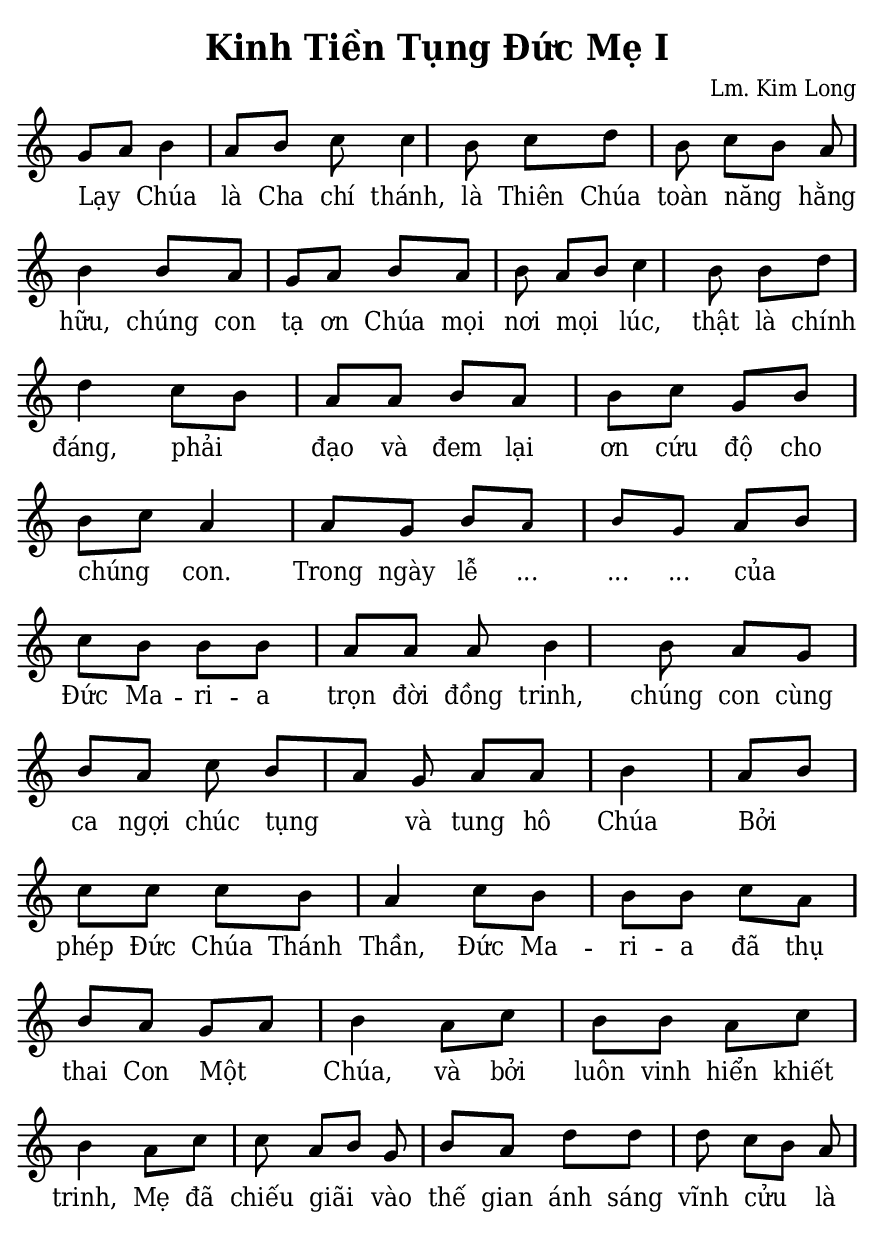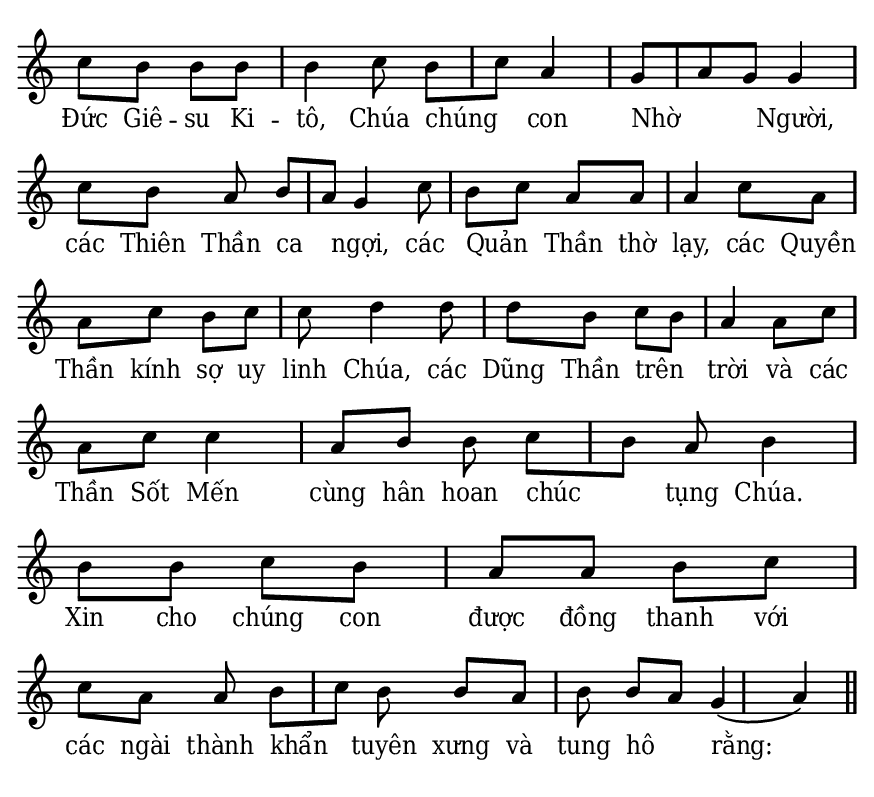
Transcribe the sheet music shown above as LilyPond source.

% Cài đặt chung\
\version "2.22.1"
\include "english.ly"
\include "gregorian.ly"

\header {
  title = "Kinh Tiền Tụng Đức Mẹ I"
  composer = "Lm. Kim Long"
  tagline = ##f
}

% Nhạc phiên khúc
nhacPhienKhucSop = \relative c'' {
  g8 \hide ([a]) b4 a8 b c c4 b8 c d b c \hide ([b]) a b4
  b8 a g a b a b a \hide ([b]) c4 b8 b d d4 c8 \hide ([b])
  a a b a b c g b b \hide ([c]) a4 \bar "|" a8 g b \tiny a b g \normalsize
  a \hide ([b]) c b b b a a a b4 b8 a g b a c
  b \hide ([a]) g a a b4 \bar "|" a8 \hide ([b]) c c c b a4 c8 b b
  b c a b a g \hide ([a]) b4 a8 c b b a c b4 a8 c c
  a \hide ([b]) g b a d d d c \hide ([b]) a c b b b b4 c8 b \hide ([c]) a4 \bar "|"
  g8 \hide ([a g]) g4 c8 b a b \hide ([a]) g4 c8 b \hide ([c]) a a a4 c8
  a a c b c c d4 d8 d b c \hide ([b]) a4 a8
  c a c c4 a8 b b c \hide ([b]) a b4 b8 b c b
  a a b c c a a b \hide ([c]) b b a b b \hide ([a]) g4 (a) \bar "||"
}

% Lời phiên khúc
loiPhienKhucSop = \lyrics {
  Lạy Chúa là Cha chí thánh, là Thiên Chúa toàn năng hằng hữu,
  chúng con tạ ơn Chúa mọi nơi mọi lúc, thật là chính đáng,
  phải đạo và đem lại ơn cứu độ cho chúng con.
  Trong ngày lễ "..." "..." "..." của Đức Ma -- ri -- a trọn đời đồng trinh,
  chúng con cùng ca ngợi chúc tụng và tung hô Chúa
  Bởi phép Đức Chúa Thánh Thần, Đức Ma -- ri -- a đã thụ thai Con Một Chúa,
  và bởi luôn vinh hiển khiết trinh, Mẹ đã chiếu giãi vào thế gian
  ánh sáng vĩnh cửu là Đức Giê -- su Ki -- tô, Chúa chúng con
  Nhờ Người, các Thiên Thần ca ngợi, các Quản Thần thờ lạy,
  các Quyền Thần kính sợ uy linh Chúa, các Dũng Thần trên trời
  và các Thần Sốt Mến cùng hân hoan chúc tụng Chúa.
  Xin cho chúng con được đồng thanh với các ngài thành khẩn tuyên xưng
  và tung hô rằng:
}

% Dàn trang
\paper {
  #(set-paper-size "a5")
  top-margin = 3\mm
  bottom-margin = 3\mm
  left-margin = 3\mm
  right-margin = 3\mm
  #(define fonts
	 (make-pango-font-tree "Deja Vu Serif Condensed"
	 		       "Deja Vu Serif Condensed"
			       "Deja Vu Serif Condensed"
			       (/ 20 20)))
  print-page-number = ##f
}

TongNhip = {
  \key c \major \time 2/4
  \set Timing.beamExceptions = #'()
  \set Timing.baseMoment = #(ly:make-moment 1/4)
}

\score {
  \new ChoirStaff <<
    \new Staff \with {
      \remove "Time_signature_engraver"
    }
    <<
      \new Voice = "beSop" {
        \clef treble \TongNhip \nhacPhienKhucSop
      }
      \new Lyrics \lyricsto beSop \loiPhienKhucSop
    >>
  >>
  \layout {
    \override Lyrics.LyricSpace.minimum-distance = #1.5
    \override LyricHyphen.minimum-distance = #2
    \override Score.BarNumber.break-visibility = ##(#f #f #f)
    \override Score.SpacingSpanner.uniform-stretching = ##t
    \override Score.SpacingSpanner.packed-spacing = ##f
    \set Score.defaultBarType = ""
    \set Score.barAlways = ##t
    ragged-last = ##f
  } 
}
